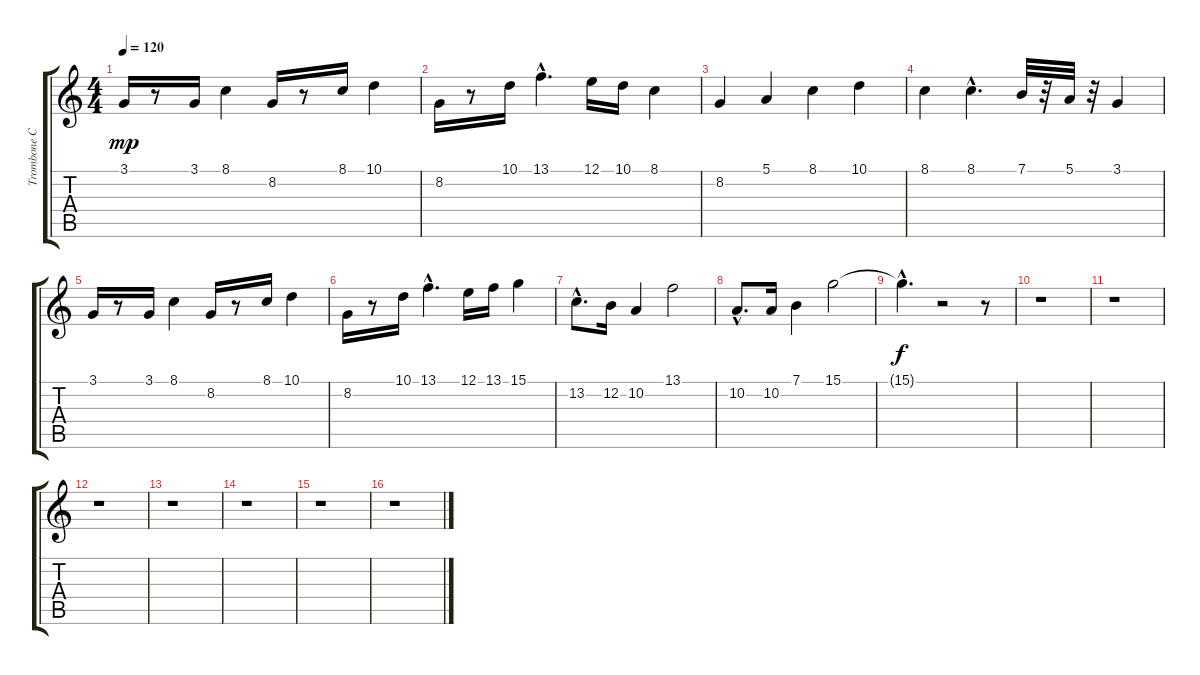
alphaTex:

\track ("Trombone C" "Trombone C") {instrument trombone}
\staff {score tabs}
\tuning (E4 B3 G3 D3 A2 E2) {hide}
\ts (4 4)
\tempo 120
\clef g2
\ks c
3.1.16{dy mp instrument trombone} r.8 3.1.16 8.1.4 8.2.16 r.8 8.1.16 10.1.4 |
8.2.16 r.8 10.1.16 13.1{hac}.4{d} 12.1.16 10.1.16 8.1.4 |
8.2.4 5.1.4 8.1.4 10.1.4 |
8.1.4 8.1{hac}.4{d} 7.1.32 r.32 5.1.32 r.32 3.1.4 |
3.1.16 r.8 3.1.16 8.1.4 8.2.16 r.8 8.1.16 10.1.4 |
8.2.16 r.8 10.1.16 13.1{hac}.4{d} 12.1.16 13.1.16 15.1.4 |
13.2{hac}.8{d} 12.2.16 10.2.4 13.1.2 |
10.2{hac}.8{d} 10.2.16 7.1.4 15.1.2 |
15.1{hac t}.4{d dy f} r.2 r.8 |
r.1 |
r.1 |
r.1 |
r.1 |
r.1 |
r.1 |
r.1
